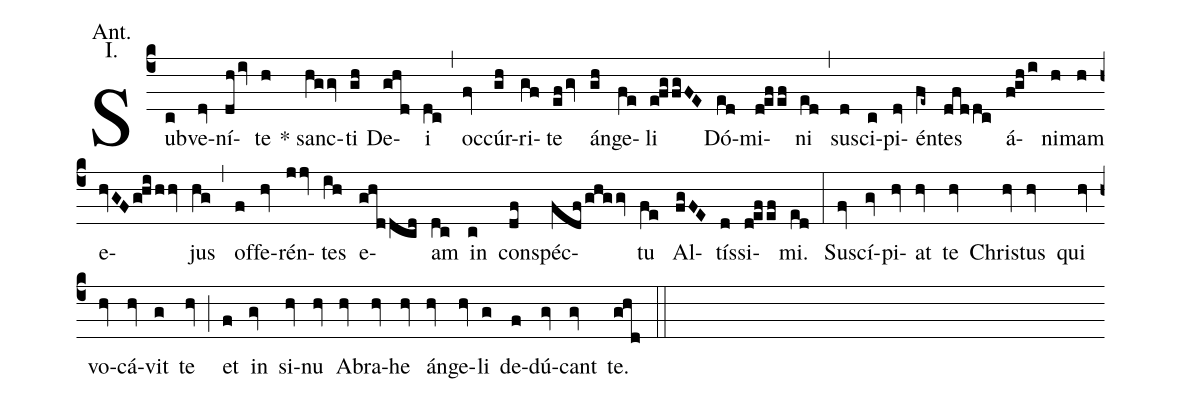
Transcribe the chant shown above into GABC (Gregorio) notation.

annotation: Ant.;
annotation: I.;
%%
(c4) Sub(c)ve(dv)ní(dhiv)te(h) * sanc(hggv)ti(gh) De(ghd)i(dc) (,)
oc(fv)cúr(gh)ri(gf)te(efgv) án(gh)ge(fe)li(efgfgFE) Dó(ed)mi(defef)ni(ed) (,)
sus(d)ci(c)pi(dv)én(fe~)tes(dfddc) á(fghi)ni(h)mam(h) e(hvGFghihhv)jus(hg) (,)
of(f)fe(hv)rén(jjv)tes(ih) e(ghddcd)am(dc) in(c) con(df)spéc(fdfghggv)tu(fe) Al(fgFE)tís(d)si(defef)mi.(ed) (:)
Sus(fv)cí(gv)pi(hv)at(hv) te(hv) Chris(hv)tus(hv) qui(hv) vo(hv)cá(hv)vit(g) te(hv) (;)
et(f) in(gv) si(hv)nu(hv) A(hv)bra(hv)he(hv) án(hv)ge(hv)li(g) de(f)dú(gv)cant(gv) te.(ghd) (::)
